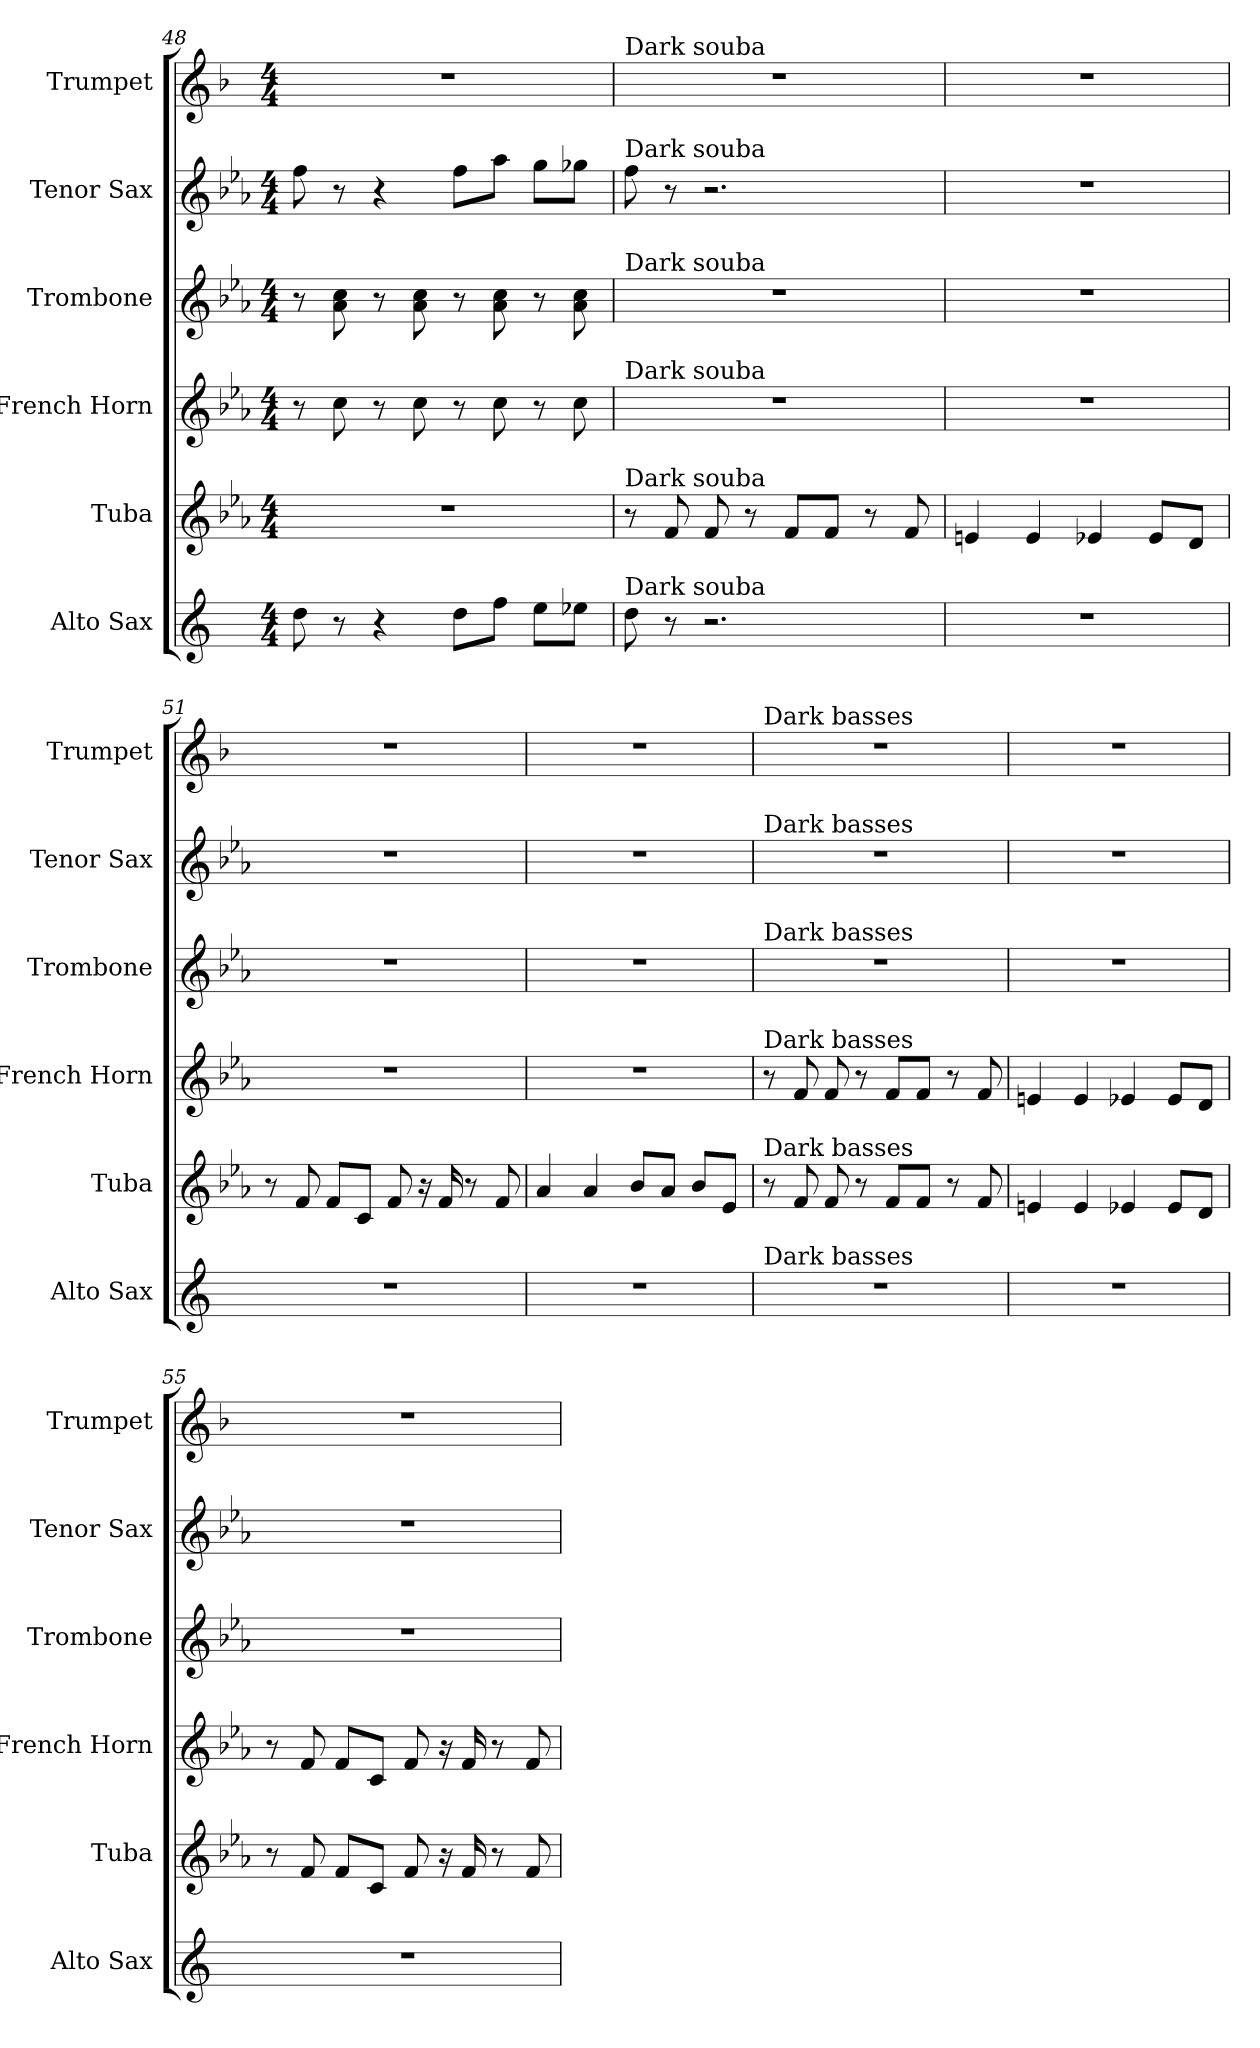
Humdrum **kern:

**kern	**kern	**kern	**kern	**kern	**kern
*part6	*part5	*part4	*part3	*part2	*part1
*staff6	*staff5	*staff4	*staff3	*staff2	*staff1
*I"Alto Sax	*I"Tuba	*I"French Horn	*I"Trombone	*I"Tenor Sax	*I"Trumpet
*I'Alto Sax	*I'Tuba	*I'French Horn	*I'Trombone	*I'Tenor Sax	*I'Trumpet
*clefG2	*clefG2	*clefG2	*clefG2	*clefG2	*clefG2
*ITrd5c9	*ITrd15c26	*ITrd8c14	*ITrd8c14	*ITrd8c14	*ITrd1c2
*k[b-e-a-]	*k[b-e-a-]	*k[b-e-a-]	*k[b-e-a-]	*k[b-e-a-]	*k[b-e-a-]
*M4/4	*M4/4	*M4/4	*M4/4	*M4/4	*M4/4
=48	=48	=48	=48	=48	=48
8f	1r	8r	8r	8f	1r
8r	.	8c	8A- 8c	8r	.
4r	.	8r	8r	4r	.
.	.	8c	8A- 8c	.	.
8fL	.	8r	8r	8fL	.
8a-J	.	8c	8A- 8c	8a-J	.
8gL	.	8r	8r	8gL	.
8g-XJ	.	8c	8A- 8c	8g-XJ	.
=49	=49	=49	=49	=49	=49
!	!	!	!	!	!LO:TX:a:t=Dark souba
!	!	!	!	!LO:TX:a:t=Dark souba	!
!	!	!	!LO:TX:a:t=Dark souba	!	!
!	!	!LO:TX:a:t=Dark souba	!	!	!
!	!LO:TX:a:t=Dark souba	!	!	!	!
!LO:TX:a:t=Dark souba	!	!	!	!	!
8f	8r	1r	1r	8f	1r
8r	8FF	.	.	8r	.
2.r	8FF	.	.	2.r	.
.	8r	.	.	.	.
.	8FFL	.	.	.	.
.	8FFJ	.	.	.	.
.	8r	.	.	.	.
.	8FF	.	.	.	.
=50	=50	=50	=50	=50	=50
1r	4EEn	1r	1r	1r	1r
.	4EE	.	.	.	.
.	4EE-X	.	.	.	.
.	8EE-L	.	.	.	.
.	8DDJ	.	.	.	.
=51	=51	=51	=51	=51	=51
1r	8r	1r	1r	1r	1r
.	8FF	.	.	.	.
.	8FFL	.	.	.	.
.	8CCJ	.	.	.	.
.	8FF	.	.	.	.
.	16r	.	.	.	.
.	16FF	.	.	.	.
.	8r	.	.	.	.
.	8FF	.	.	.	.
=52	=52	=52	=52	=52	=52
1r	4AA-	1r	1r	1r	1r
.	4AA-	.	.	.	.
.	8BB-L	.	.	.	.
.	8AA-J	.	.	.	.
.	8BB-L	.	.	.	.
.	8EE-J	.	.	.	.
=53	=53	=53	=53	=53	=53
!	!	!	!	!	!LO:TX:a:t=Dark basses
!	!	!	!	!LO:TX:a:t=Dark basses	!
!	!	!	!LO:TX:a:t=Dark basses	!	!
!	!	!LO:TX:a:t=Dark basses	!	!	!
!	!LO:TX:a:t=Dark basses	!	!	!	!
!LO:TX:a:t=Dark basses	!	!	!	!	!
1r	8r	8r	1r	1r	1r
.	8FF	8F	.	.	.
.	8FF	8F	.	.	.
.	8r	8r	.	.	.
.	8FFL	8FL	.	.	.
.	8FFJ	8FJ	.	.	.
.	8r	8r	.	.	.
.	8FF	8F	.	.	.
=54	=54	=54	=54	=54	=54
1r	4EEn	4En	1r	1r	1r
.	4EE	4E	.	.	.
.	4EE-X	4E-X	.	.	.
.	8EE-L	8E-L	.	.	.
.	8DDJ	8DJ	.	.	.
=55	=55	=55	=55	=55	=55
1r	8r	8r	1r	1r	1r
.	8FF	8F	.	.	.
.	8FFL	8FL	.	.	.
.	8CCJ	8CJ	.	.	.
.	8FF	8F	.	.	.
.	16r	16r	.	.	.
.	16FF	16F	.	.	.
.	8r	8r	.	.	.
.	8FF	8F	.	.	.
=	=	=	=	=	=
*-	*-	*-	*-	*-	*-
